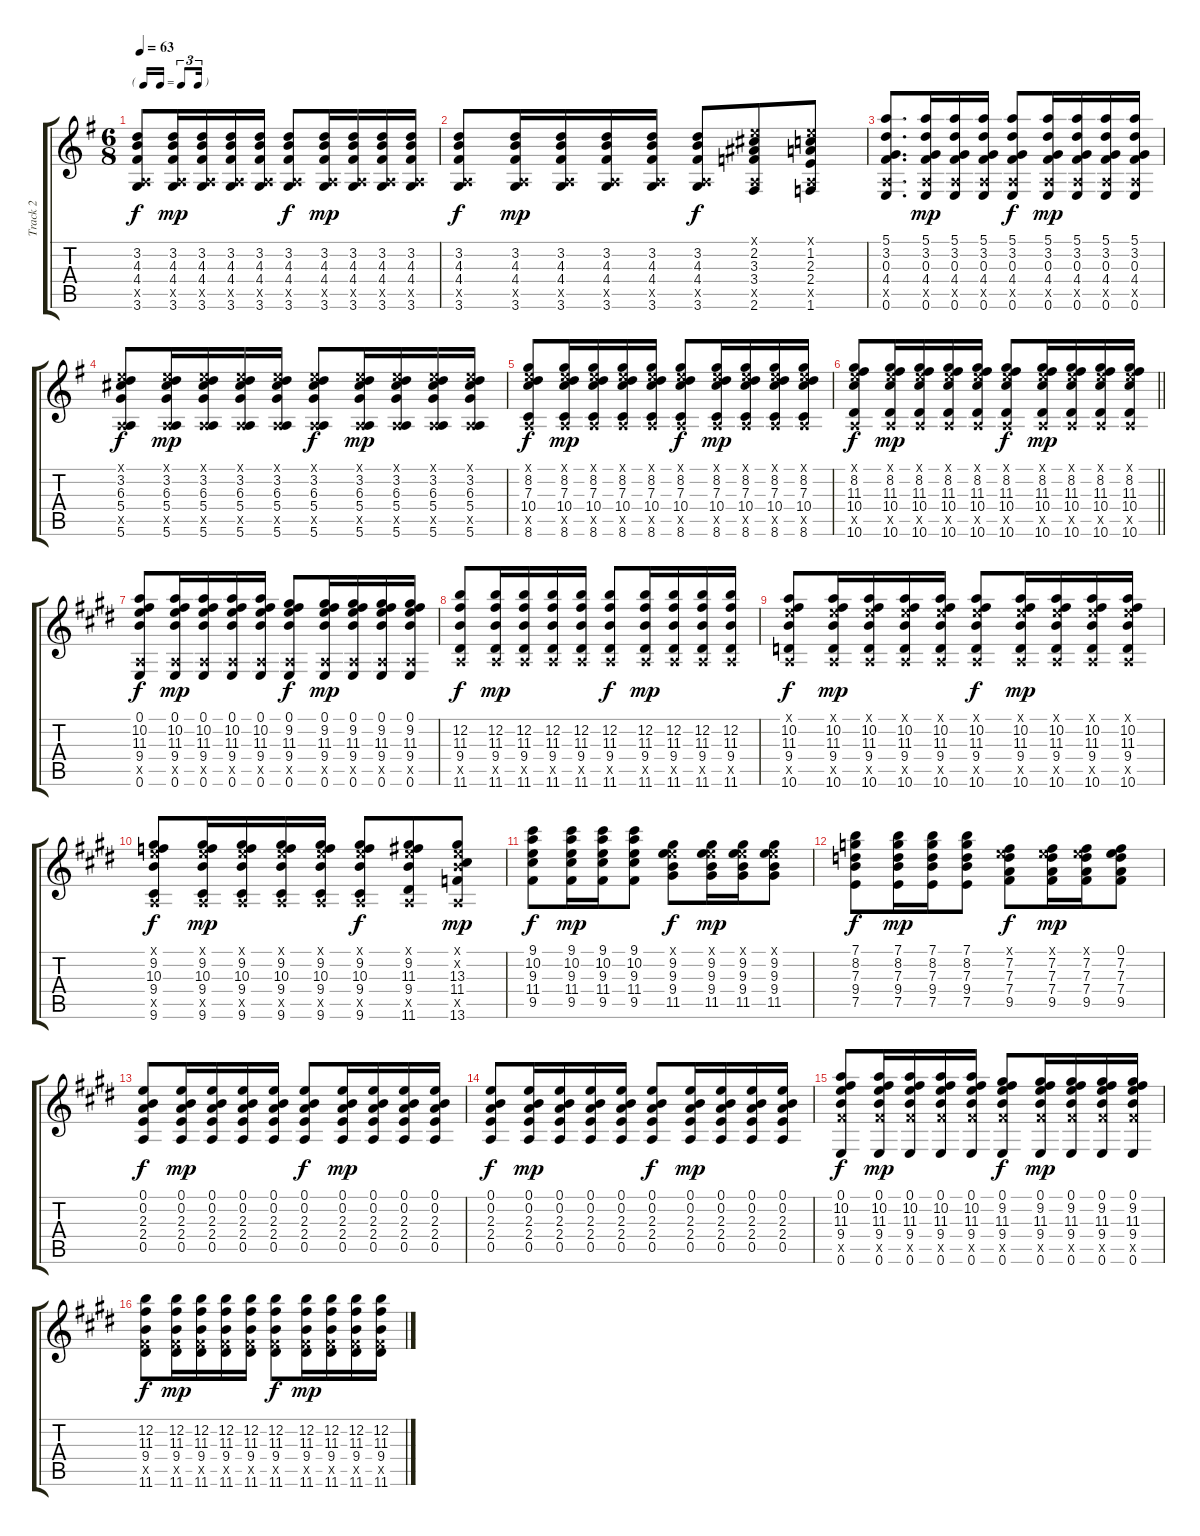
\track ("Track 2" "Track 2") {instrument acousticguitarsteel}
\staff {score tabs}
\tuning (E4 B3 G3 D3 A2 E2) {hide}
\ts (6 8)
\tf triplet16th
\tempo 63
\clef g2
\ks g
(3.2 4.3 4.4 0.5{x} 3.6).8{dy f} (3.2 4.3 4.4 0.5{x} 3.6).16{dy mp} (3.2 4.3 4.4 0.5{x} 3.6).16 (3.2 4.3 4.4 0.5{x} 3.6).16 (3.2 4.3 4.4 0.5{x} 3.6).16 (3.2 4.3 4.4 0.5{x} 3.6).8{dy f} (3.2 4.3 4.4 0.5{x} 3.6).16{dy mp} (3.2 4.3 4.4 0.5{x} 3.6).16 (3.2 4.3 4.4 0.5{x} 3.6).16 (3.2 4.3 4.4 0.5{x} 3.6).16 |
(3.2 4.3 4.4 0.5{x} 3.6).8{dy f} (3.2 4.3 4.4 0.5{x} 3.6).16{dy mp} (3.2 4.3 4.4 0.5{x} 3.6).16 (3.2 4.3 4.4 0.5{x} 3.6).16 (3.2 4.3 4.4 0.5{x} 3.6).16 (3.2 4.3 4.4 0.5{x} 3.6).8{dy f} (0.1{x} 2.2 3.3 3.4 0.5{x} 2.6).8 (0.1{x} 1.2 2.3 2.4 0.5{x} 1.6).8 |
(5.1 3.2 0.3 4.4 0.5{x} 0.6).8{d} (5.1 3.2 0.3 4.4 0.5{x} 0.6).16{dy mp} (5.1 3.2 0.3 4.4 0.5{x} 0.6).16 (5.1 3.2 0.3 4.4 0.5{x} 0.6).16 (5.1 3.2 0.3 4.4 0.5{x} 0.6).8{dy f} (5.1 3.2 0.3 4.4 0.5{x} 0.6).16{dy mp} (5.1 3.2 0.3 4.4 0.5{x} 0.6).16 (5.1 3.2 0.3 4.4 0.5{x} 0.6).16 (5.1 3.2 0.3 4.4 0.5{x} 0.6).16 |
(0.1{x} 3.2 6.3 5.4 0.5{x} 5.6).8{dy f} (0.1{x} 3.2 6.3 5.4 0.5{x} 5.6).16{dy mp} (0.1{x} 3.2 6.3 5.4 0.5{x} 5.6).16 (0.1{x} 3.2 6.3 5.4 0.5{x} 5.6).16 (0.1{x} 3.2 6.3 5.4 0.5{x} 5.6).16 (0.1{x} 3.2 6.3 5.4 0.5{x} 5.6).8{dy f} (0.1{x} 3.2 6.3 5.4 0.5{x} 5.6).16{dy mp} (0.1{x} 3.2 6.3 5.4 0.5{x} 5.6).16 (0.1{x} 3.2 6.3 5.4 0.5{x} 5.6).16 (0.1{x} 3.2 6.3 5.4 0.5{x} 5.6).16 |
(0.1{x} 8.2 7.3 10.4 0.5{x} 8.6).8{dy f} (0.1{x} 8.2 7.3 10.4 0.5{x} 8.6).16{dy mp} (0.1{x} 8.2 7.3 10.4 0.5{x} 8.6).16 (0.1{x} 8.2 7.3 10.4 0.5{x} 8.6).16 (0.1{x} 8.2 7.3 10.4 0.5{x} 8.6).16 (0.1{x} 8.2 7.3 10.4 0.5{x} 8.6).8{dy f} (0.1{x} 8.2 7.3 10.4 0.5{x} 8.6).16{dy mp} (0.1{x} 8.2 7.3 10.4 0.5{x} 8.6).16 (0.1{x} 8.2 7.3 10.4 0.5{x} 8.6).16 (0.1{x} 8.2 7.3 10.4 0.5{x} 8.6).16 |
\barLineRight lightlight
(0.1{x} 8.2 11.3 10.4 0.5{x} 10.6).8{dy f} (0.1{x} 8.2 11.3 10.4 0.5{x} 10.6).16{dy mp} (0.1{x} 8.2 11.3 10.4 0.5{x} 10.6).16 (0.1{x} 8.2 11.3 10.4 0.5{x} 10.6).16 (0.1{x} 8.2 11.3 10.4 0.5{x} 10.6).16 (0.1{x} 8.2 11.3 10.4 0.5{x} 10.6).8{dy f} (0.1{x} 8.2 11.3 10.4 0.5{x} 10.6).16{dy mp} (0.1{x} 8.2 11.3 10.4 0.5{x} 10.6).16 (0.1{x} 8.2 11.3 10.4 0.5{x} 10.6).16 (0.1{x} 8.2 11.3 10.4 0.5{x} 10.6).16 |
\ks e
(0.1 10.2 11.3 9.4 0.5{x} 0.6).8{dy f} (0.1 10.2 11.3 9.4 0.5{x} 0.6).16{dy mp} (0.1 10.2 11.3 9.4 0.5{x} 0.6).16 (0.1 10.2 11.3 9.4 0.5{x} 0.6).16 (0.1 10.2 11.3 9.4 0.5{x} 0.6).16 (0.1 9.2 11.3 9.4 0.5{x} 0.6).8{dy f} (0.1 9.2 11.3 9.4 0.5{x} 0.6).16{dy mp} (0.1 9.2 11.3 9.4 0.5{x} 0.6).16 (0.1 9.2 11.3 9.4 0.5{x} 0.6).16 (0.1 9.2 11.3 9.4 0.5{x} 0.6).16 |
(12.2 11.3 9.4 0.5{x} 11.6).8{dy f} (12.2 11.3 9.4 0.5{x} 11.6).16{dy mp} (12.2 11.3 9.4 0.5{x} 11.6).16 (12.2 11.3 9.4 0.5{x} 11.6).16 (12.2 11.3 9.4 0.5{x} 11.6).16 (12.2 11.3 9.4 0.5{x} 11.6).8{dy f} (12.2 11.3 9.4 0.5{x} 11.6).16{dy mp} (12.2 11.3 9.4 0.5{x} 11.6).16 (12.2 11.3 9.4 0.5{x} 11.6).16 (12.2 11.3 9.4 0.5{x} 11.6).16 |
(0.1{x} 10.2 11.3 9.4 0.5{x} 10.6).8{dy f} (0.1{x} 10.2 11.3 9.4 0.5{x} 10.6).16{dy mp} (0.1{x} 10.2 11.3 9.4 0.5{x} 10.6).16 (0.1{x} 10.2 11.3 9.4 0.5{x} 10.6).16 (0.1{x} 10.2 11.3 9.4 0.5{x} 10.6).16 (0.1{x} 10.2 11.3 9.4 0.5{x} 10.6).8{dy f} (0.1{x} 10.2 11.3 9.4 0.5{x} 10.6).16{dy mp} (0.1{x} 10.2 11.3 9.4 0.5{x} 10.6).16 (0.1{x} 10.2 11.3 9.4 0.5{x} 10.6).16 (0.1{x} 10.2 11.3 9.4 0.5{x} 10.6).16 |
(0.1{x} 9.2 10.3 9.4 0.5{x} 9.6).8{dy f} (0.1{x} 9.2 10.3 9.4 0.5{x} 9.6).16{dy mp} (0.1{x} 9.2 10.3 9.4 0.5{x} 9.6).16 (0.1{x} 9.2 10.3 9.4 0.5{x} 9.6).16 (0.1{x} 9.2 10.3 9.4 0.5{x} 9.6).16 (0.1{x} 9.2 10.3 9.4 0.5{x} 9.6).8{dy f} (0.1{x} 9.2 11.3 9.4 0.5{x} 11.6).8 (0.1{x} 0.2{x} 13.3 11.4 0.5{x} 13.6).8{dy mp} |
(9.1 10.2 9.3 11.4 9.5).8{dy f} (9.1 10.2 9.3 11.4 9.5).16{dy mp} (9.1 10.2 9.3 11.4 9.5).16 (9.1 10.2 9.3 11.4 9.5).8 (0.1{x} 9.2 9.3 9.4 11.5).8{dy f} (0.1{x} 9.2 9.3 9.4 11.5).16{dy mp} (0.1{x} 9.2 9.3 9.4 11.5).16 (0.1{x} 9.2 9.3 9.4 11.5).8 |
(7.1 8.2 7.3 9.4 7.5).8{dy f} (7.1 8.2 7.3 9.4 7.5).16{dy mp} (7.1 8.2 7.3 9.4 7.5).16 (7.1 8.2 7.3 9.4 7.5).8 (0.1{x} 7.2 7.3 7.4 9.5).8{dy f} (0.1{x} 7.2 7.3 7.4 9.5).16{dy mp} (0.1{x} 7.2 7.3 7.4 9.5).16 (0.1 7.2 7.3 7.4 9.5).8 |
(0.1 0.2 2.3 2.4 0.5).8{dy f} (0.1 0.2 2.3 2.4 0.5).16{dy mp} (0.1 0.2 2.3 2.4 0.5).16 (0.1 0.2 2.3 2.4 0.5).16 (0.1 0.2 2.3 2.4 0.5).16 (0.1 0.2 2.3 2.4 0.5).8{dy f} (0.1 0.2 2.3 2.4 0.5).16{dy mp} (0.1 0.2 2.3 2.4 0.5).16 (0.1 0.2 2.3 2.4 0.5).16 (0.1 0.2 2.3 2.4 0.5).16 |
(0.1 0.2 2.3 2.4 0.5).8{dy f} (0.1 0.2 2.3 2.4 0.5).16{dy mp} (0.1 0.2 2.3 2.4 0.5).16 (0.1 0.2 2.3 2.4 0.5).16 (0.1 0.2 2.3 2.4 0.5).16 (0.1 0.2 2.3 2.4 0.5).8{dy f} (0.1 0.2 2.3 2.4 0.5).16{dy mp} (0.1 0.2 2.3 2.4 0.5).16 (0.1 0.2 2.3 2.4 0.5).16 (0.1 0.2 2.3 2.4 0.5).16 |
(0.1 10.2 11.3 9.4 9.5{x} 0.6).8{dy f} (0.1 10.2 11.3 9.4 9.5{x} 0.6).16{dy mp} (0.1 10.2 11.3 9.4 9.5{x} 0.6).16 (0.1 10.2 11.3 9.4 9.5{x} 0.6).16 (0.1 10.2 11.3 9.4 9.5{x} 0.6).16 (0.1 9.2 11.3 9.4 9.5{x} 0.6).8{dy f} (0.1 9.2 11.3 9.4 9.5{x} 0.6).16{dy mp} (0.1 9.2 11.3 9.4 9.5{x} 0.6).16 (0.1 9.2 11.3 9.4 9.5{x} 0.6).16 (0.1 9.2 11.3 9.4 9.5{x} 0.6).16 |
(12.2 11.3 9.4 9.5{x} 11.6).8{dy f} (12.2 11.3 9.4 9.5{x} 11.6).16{dy mp} (12.2 11.3 9.4 9.5{x} 11.6).16 (12.2 11.3 9.4 9.5{x} 11.6).16 (12.2 11.3 9.4 9.5{x} 11.6).16 (12.2 11.3 9.4 9.5{x} 11.6).8{dy f} (12.2 11.3 9.4 9.5{x} 11.6).16{dy mp} (12.2 11.3 9.4 9.5{x} 11.6).16 (12.2 11.3 9.4 9.5{x} 11.6).16 (12.2 11.3 9.4 9.5{x} 11.6).16
